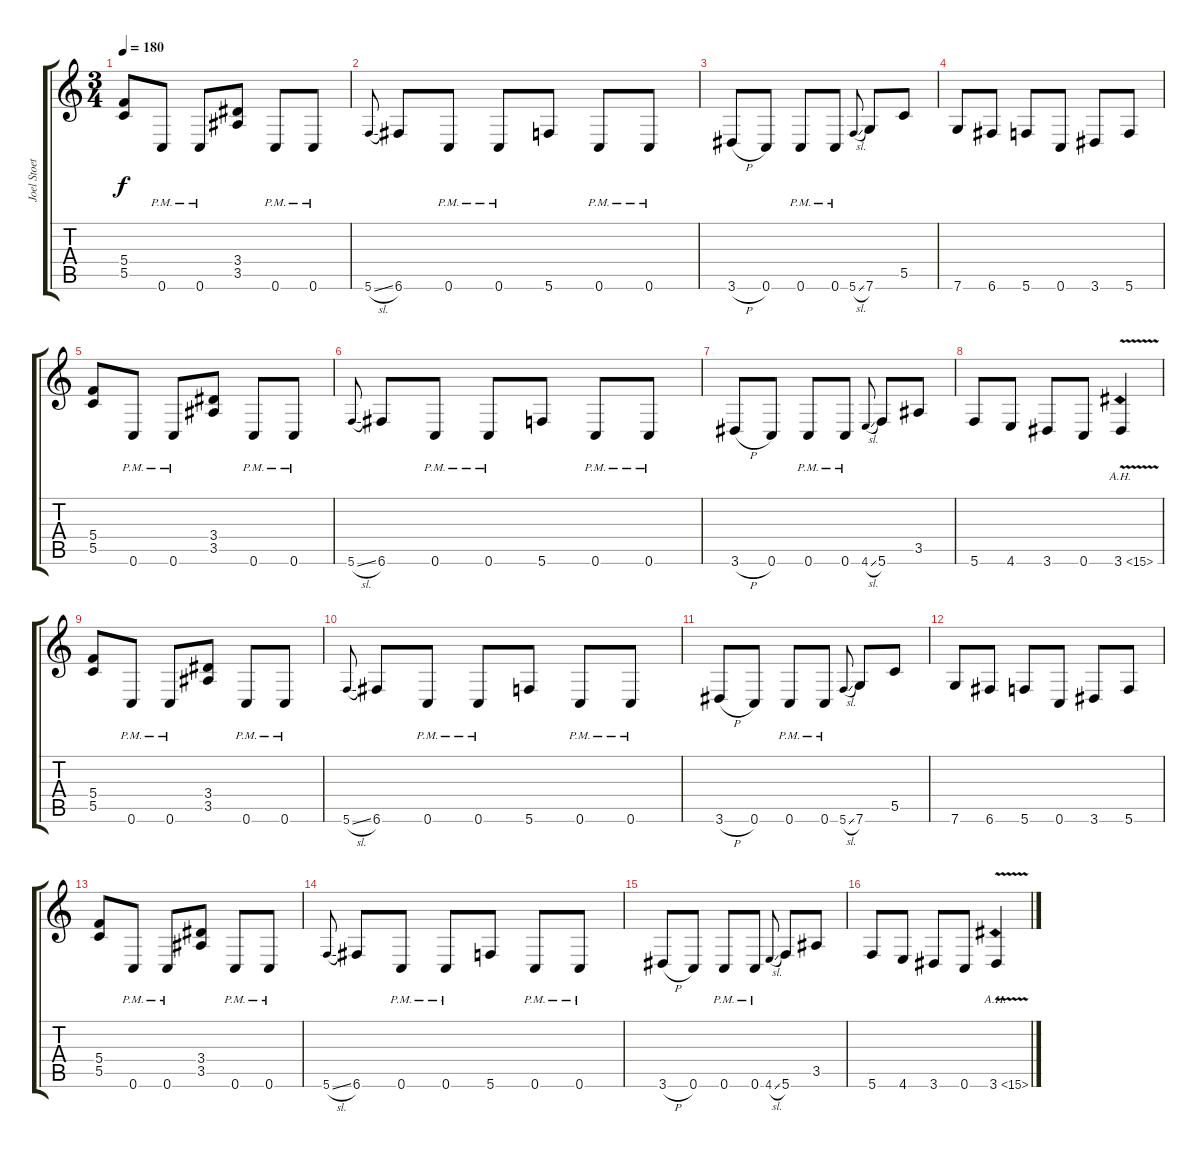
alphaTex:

\track ("Joel Stoetzel" "Joel Stoet") {instrument distortionguitar}
\staff {score tabs}
\tuning (D4 A3 F3 C3 G2 C2) {hide}
\ts (3 4)
\tempo 180
\clef g2
\ks c
(5.4 5.5).8{dy f} 0.6{pm}.8 0.6{pm}.8 (3.4 3.5).8 0.6{pm}.8 0.6{pm}.8 |
5.6{sl}.8{gr onbeat} 6.6.8 0.6{pm}.8 0.6{pm}.8 5.6.8 0.6{pm}.8 0.6{pm}.8 |
3.6{h}.8 0.6.8 0.6{pm}.8 0.6{pm}.8 5.6{sl}.8{gr onbeat} 7.6.8 5.5.8 |
7.6.8 6.6.8 5.6.8 0.6.8 3.6.8 5.6.8 |
(5.4 5.5).8 0.6{pm}.8 0.6{pm}.8 (3.4 3.5).8 0.6{pm}.8 0.6{pm}.8 |
5.6{sl}.8{gr onbeat} 6.6.8 0.6{pm}.8 0.6{pm}.8 5.6.8 0.6{pm}.8 0.6{pm}.8 |
3.6{h}.8 0.6.8 0.6{pm}.8 0.6{pm}.8 4.6{sl}.8{gr onbeat} 5.6.8 3.5.8 |
5.6.8 4.6.8 3.6.8 0.6.8 3.6{ah 12 v}.4 |
(5.4 5.5).8 0.6{pm}.8 0.6{pm}.8 (3.4 3.5).8 0.6{pm}.8 0.6{pm}.8 |
5.6{sl}.8{gr onbeat} 6.6.8 0.6{pm}.8 0.6{pm}.8 5.6.8 0.6{pm}.8 0.6{pm}.8 |
3.6{h}.8 0.6.8 0.6{pm}.8 0.6{pm}.8 5.6{sl}.8{gr onbeat} 7.6.8 5.5.8 |
7.6.8 6.6.8 5.6.8 0.6.8 3.6.8 5.6.8 |
(5.4 5.5).8 0.6{pm}.8 0.6{pm}.8 (3.4 3.5).8 0.6{pm}.8 0.6{pm}.8 |
5.6{sl}.8{gr onbeat} 6.6.8 0.6{pm}.8 0.6{pm}.8 5.6.8 0.6{pm}.8 0.6{pm}.8 |
3.6{h}.8 0.6.8 0.6{pm}.8 0.6{pm}.8 4.6{sl}.8{gr onbeat} 5.6.8 3.5.8 |
5.6.8 4.6.8 3.6.8 0.6.8 3.6{ah 12 v}.4
